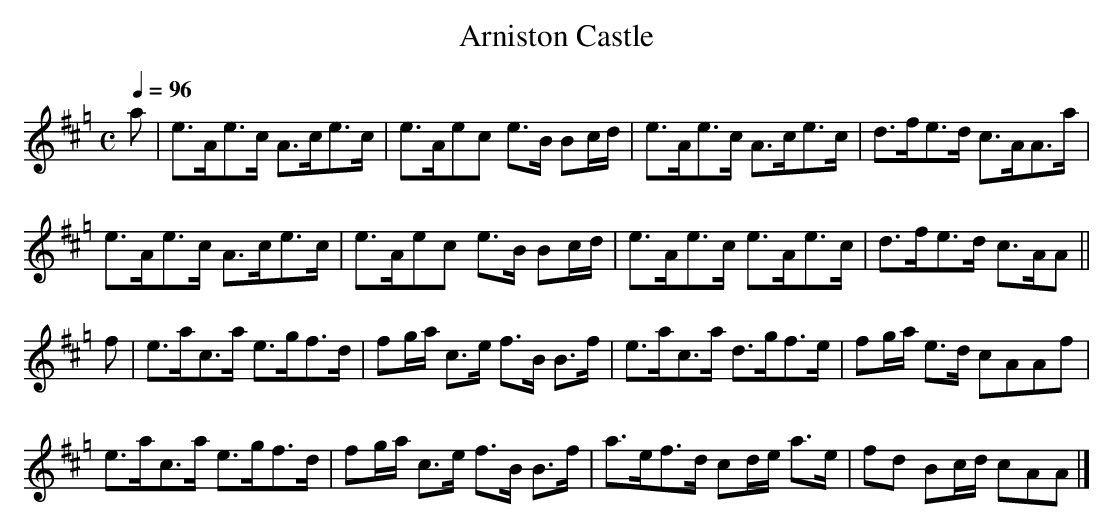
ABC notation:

X:1
T:Arniston Castle
M:C
L:1/8
Q:1/4=96
K:Hp
a|e>Ae>c A>ce>c|e>Aec     e>B Bc/d/|e>Ae>c A>ce>c   |d>fe>d      c>AA>a|
  e>Ae>c A>ce>c|e>Aec     e>B Bc/d/|e>Ae>c e>Ae>c   |d>fe>d      c>AA ||
f|e>ac>a e>gf>d|fg/a/ c>e f>B B>f  |e>ac>a d>gf>e   |fg/a/ e>d   cAAf  |
  e>ac>a e>gf>d|fg/a/ c>e f>B B>f  |a>ef>d cd/e/ a>e|fd    Bc/d/ cAA  |]
